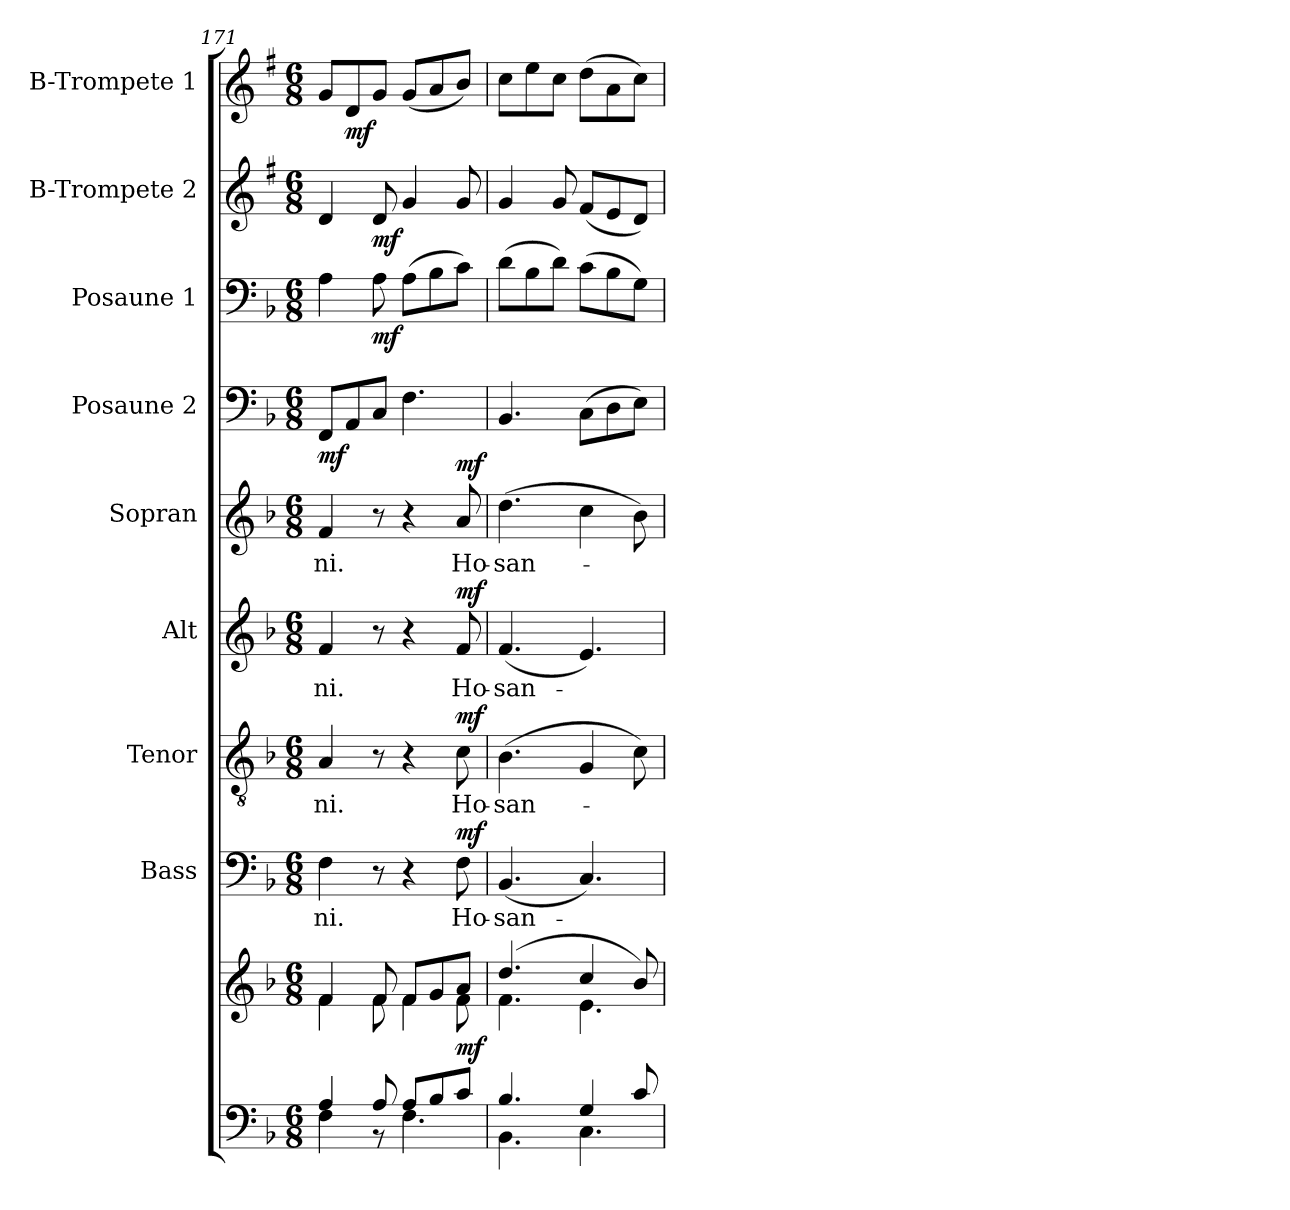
**kern	**kern	**dynam	**kern	**text	**dynam	**kern	**text	**dynam	**kern	**text	**dynam	**kern	**text	**dynam	**kern	**dynam	**kern	**dynam	**kern	**dynam	**kern	**dynam
*part9	*part9	*part9	*part8	*part8	*part8	*part7	*part7	*part7	*part6	*part6	*part6	*part5	*part5	*part5	*part4	*part4	*part3	*part3	*part2	*part2	*part1	*part1
*staff10	*staff9	*staff9/10	*staff8	*staff8	*staff8	*staff7	*staff7	*staff7	*staff6	*staff6	*staff6	*staff5	*staff5	*staff5	*staff4	*staff4	*staff3	*staff3	*staff2	*staff2	*staff1	*staff1
*	*	*	*I"Bass	*	*	*I"Tenor	*	*	*I"Alt	*	*	*I"Sopran	*	*	*I"Posaune 2	*	*I"Posaune 1	*	*I"B-Trompete 2	*	*I"B-Trompete 1	*
*	*	*	*I'B.	*	*	*I'T.	*	*	*I'A.	*	*	*I'S.	*	*	*I'Pos. 2	*	*I'Pos. 1	*	*I'B Trp. 2	*	*I'B Trp. 1	*
*clefF4	*clefG2	*	*clefF4	*	*	*clefGv2	*	*	*clefG2	*	*	*clefG2	*	*	*clefF4	*	*clefF4	*	*clefG2	*	*clefG2	*
*	*	*	*	*	*	*	*	*	*	*	*	*	*	*	*	*	*	*	*ITrd1c2	*	*ITrd1c2	*
*k[b-]	*k[b-]	*	*k[b-]	*	*	*k[b-]	*	*	*k[b-]	*	*	*k[b-]	*	*	*k[b-]	*	*k[b-]	*	*k[b-]	*	*k[b-]	*
*F:	*F:	*	*F:	*	*	*F:	*	*	*F:	*	*	*F:	*	*	*F:	*	*F:	*	*F:	*	*F:	*
*M6/8	*M6/8	*	*M6/8	*	*	*M6/8	*	*	*M6/8	*	*	*M6/8	*	*	*M6/8	*	*M6/8	*	*M6/8	*	*M6/8	*
=171	=171	=171	=171	=171	=171	=171	=171	=171	=171	=171	=171	=171	=171	=171	=171	=171	=171	=171	=171	=171	=171	=171
*^	*^	*	*	*	*	*	*	*	*	*	*	*	*	*	*	*	*	*	*	*	*	*
!	!	!	!	!	!	!LO:LY:b	!	!	!LO:LY:b	!	!	!LO:LY:b	!	!	!LO:LY:b	!	!	!LO:DY:b	!	!	!	!	!	!
4A/	4F\	4f/	4f\	.	4F\	-ni.	.	4A/	-ni.	.	4f/	-ni.	.	4f/	-ni.	.	8FF/L	mf	4A\	.	4c/	.	8f/L	.
!	!	!	!	!	!	!	!	!	!	!	!	!	!	!	!	!	!	!	!	!	!	!	!	!LO:DY:b
.	.	.	.	.	.	.	.	.	.	.	.	.	.	.	.	.	8AA/	.	.	.	.	.	8c/	mf
!	!	!	!	!	!	!	!	!	!	!	!	!	!	!	!	!	!	!	!	!LO:DY:b	!	!LO:DY:b	!	!
8A/	8r	8f/	8f\	.	8r	.	.	8r	.	.	8r	.	.	8r	.	.	8C/J	.	8A\	mf	8c/	mf	8f/J	.
8A/L	4.F\	8f/L	4f\	.	4r	.	.	4r	.	.	4r	.	.	4r	.	.	4.F\	.	(>8A\L	.	4f/	.	(<8f/L	.
8B-/	.	8g/	.	.	.	.	.	.	.	.	.	.	.	.	.	.	.	.	8B-\	.	.	.	8g/	.
!	!	!	!	!LO:DY:b	!	!LO:LY:b	!LO:DY:a	!	!LO:LY:b	!LO:DY:a	!	!LO:LY:b	!LO:DY:a	!	!LO:LY:b	!LO:DY:a	!	!	!	!	!	!	!	!
8c/J	.	8a/J	8f\	mf	8F\	Ho-	mf	8c\	Ho-	mf	8f/	Ho-	mf	8a/	Ho-	mf	.	.	8c\J)	.	8f/	.	8a/J)	.
!!LO:PB:g=z
=172	=172	=172	=172	=172	=172	=172	=172	=172	=172	=172	=172	=172	=172	=172	=172	=172	=172	=172	=172	=172	=172	=172	=172	=172
!	!	!	!	!	!	!LO:LY:b	!	!	!LO:LY:b	!	!	!LO:LY:b	!	!	!LO:LY:b	!	!	!	!	!	!	!	!	!
4.B-/	4.BB-\	(4.dd/	4.f\	.	(<4.BB-/	-san-	.	(>4.B-\	-san-	.	(<4.f/	-san-	.	(>4.dd\	-san-	.	4.BB-/	.	(>8d\L	.	4f/	.	8b-\L	.
.	.	.	.	.	.	.	.	.	.	.	.	.	.	.	.	.	.	.	8B-\	.	.	.	8dd\	.
.	.	.	.	.	.	.	.	.	.	.	.	.	.	.	.	.	.	.	8d\J)	.	8f/	.	8b-\J	.
4G/	4.C\	4cc/	4.e\	.	4.C/)	.	.	4G/	.	.	4.e/)	.	.	4cc\	.	.	(>8C\L	.	(>8c\L	.	(<8e/L	.	(<8cc\L	.
.	.	.	.	.	.	.	.	.	.	.	.	.	.	.	.	.	8D\	.	8B-\	.	8d/	.	8g\	.
8c/	.	8b-/)	.	.	.	.	.	8c\)	.	.	.	.	.	8b-\)	.	.	8E\J)	.	8G\J)	.	8c/J)	.	8b-\J)	.
*v	*v	*	*	*	*	*	*	*	*	*	*	*	*	*	*	*	*	*	*	*	*	*	*	*
*	*v	*v	*	*	*	*	*	*	*	*	*	*	*	*	*	*	*	*	*	*	*	*	*
=	=	=	=	=	=	=	=	=	=	=	=	=	=	=	=	=	=	=	=	=	=	=
*-	*-	*-	*-	*-	*-	*-	*-	*-	*-	*-	*-	*-	*-	*-	*-	*-	*-	*-	*-	*-	*-	*-
